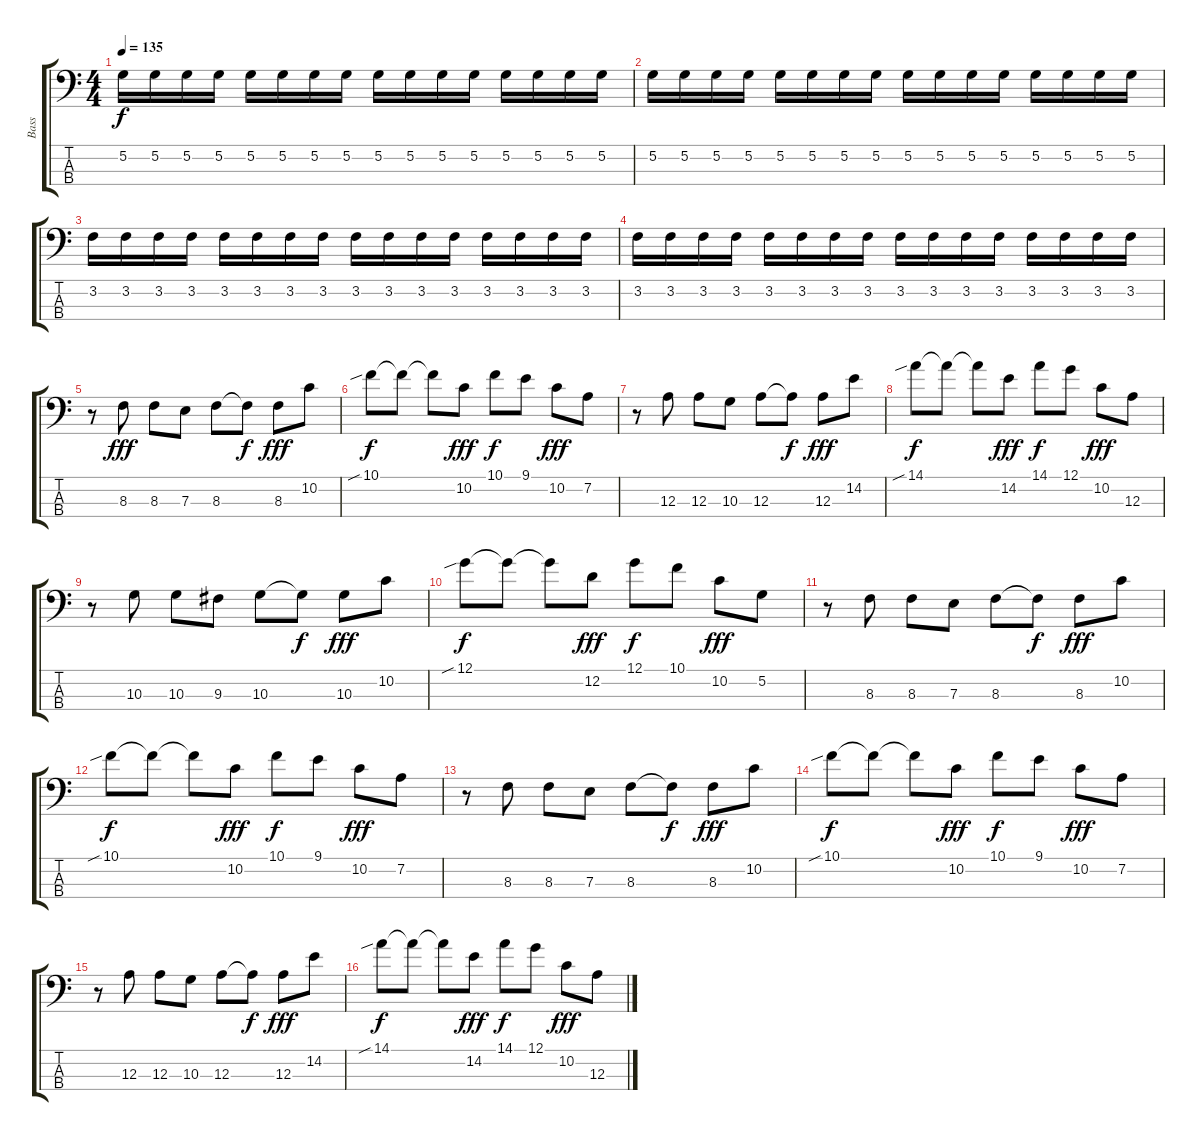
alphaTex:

\track ("Bass" "Bass") {instrument electricbassfinger}
\staff {score tabs}
\tuning (G2 D2 A1 E1) {hide}
\ts (4 4)
\tempo 135
\clef f4
\ks c
5.2.16{dy f} 5.2.16 5.2.16 5.2.16 5.2.16 5.2.16 5.2.16 5.2.16 5.2.16 5.2.16 5.2.16 5.2.16 5.2.16 5.2.16 5.2.16 5.2.16 |
5.2.16 5.2.16 5.2.16 5.2.16 5.2.16 5.2.16 5.2.16 5.2.16 5.2.16 5.2.16 5.2.16 5.2.16 5.2.16 5.2.16 5.2.16 5.2.16 |
3.2.16 3.2.16 3.2.16 3.2.16 3.2.16 3.2.16 3.2.16 3.2.16 3.2.16 3.2.16 3.2.16 3.2.16 3.2.16 3.2.16 3.2.16 3.2.16 |
3.2.16 3.2.16 3.2.16 3.2.16 3.2.16 3.2.16 3.2.16 3.2.16 3.2.16 3.2.16 3.2.16 3.2.16 3.2.16 3.2.16 3.2.16 3.2.16 |
r.8 8.3.8{dy fff} 8.3.8 7.3.8 8.3.8 8.3{t}.8{dy f} 8.3.8{dy fff} 10.2.8 |
10.1{sib}.8{dy f} 10.1{t}.8 10.1{t}.8 10.2.8{dy fff} 10.1.8{dy f} 9.1.8 10.2.8{dy fff} 7.2.8 |
r.8 12.3.8 12.3.8 10.3.8 12.3.8 12.3{t}.8{dy f} 12.3.8{dy fff} 14.2.8 |
14.1{sib}.8{dy f} 14.1{t}.8 14.1{t}.8 14.2.8{dy fff} 14.1.8{dy f} 12.1.8 10.2.8{dy fff} 12.3.8 |
r.8 10.3.8 10.3.8 9.3.8 10.3.8 10.3{t}.8{dy f} 10.3.8{dy fff} 10.2.8 |
12.1{sib}.8{dy f} 12.1{t}.8 12.1{t}.8 12.2.8{dy fff} 12.1.8{dy f} 10.1.8 10.2.8{dy fff} 5.2.8 |
r.8 8.3.8 8.3.8 7.3.8 8.3.8 8.3{t}.8{dy f} 8.3.8{dy fff} 10.2.8 |
10.1{sib}.8{dy f} 10.1{t}.8 10.1{t}.8 10.2.8{dy fff} 10.1.8{dy f} 9.1.8 10.2.8{dy fff} 7.2.8 |
r.8 8.3.8 8.3.8 7.3.8 8.3.8 8.3{t}.8{dy f} 8.3.8{dy fff} 10.2.8 |
10.1{sib}.8{dy f} 10.1{t}.8 10.1{t}.8 10.2.8{dy fff} 10.1.8{dy f} 9.1.8 10.2.8{dy fff} 7.2.8 |
r.8 12.3.8 12.3.8 10.3.8 12.3.8 12.3{t}.8{dy f} 12.3.8{dy fff} 14.2.8 |
14.1{sib}.8{dy f} 14.1{t}.8 14.1{t}.8 14.2.8{dy fff} 14.1.8{dy f} 12.1.8 10.2.8{dy fff} 12.3.8
